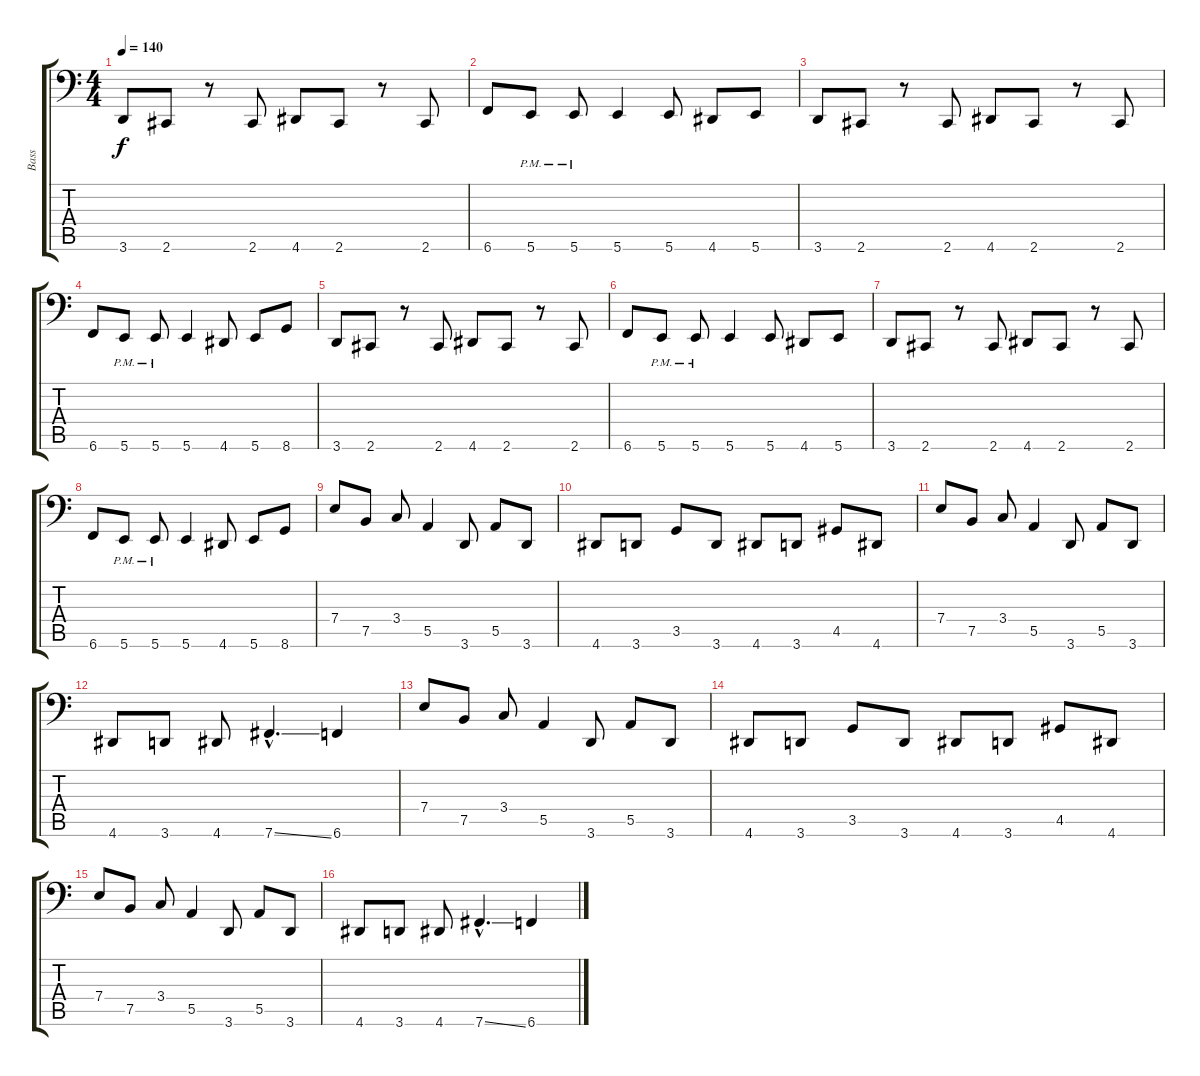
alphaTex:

\track ("Bass" "Bass") {instrument electricbassfinger}
\staff {score tabs}
\tuning (B2 Gb2 D2 A1 E1 B0) {hide}
\ts (4 4)
\tempo 140
\clef f4
\ks c
3.6.8{dy f} 2.6.8 r.8 2.6.8 4.6.8 2.6.8 r.8 2.6.8 |
6.6.8 5.6{pm}.8 5.6{pm}.8 5.6.4 5.6.8 4.6.8 5.6.8 |
3.6.8 2.6.8 r.8 2.6.8 4.6.8 2.6.8 r.8 2.6.8 |
6.6.8 5.6{pm}.8 5.6{pm}.8 5.6.4 4.6.8 5.6.8 8.6.8 |
3.6.8 2.6.8 r.8 2.6.8 4.6.8 2.6.8 r.8 2.6.8 |
6.6.8 5.6{pm}.8 5.6{pm}.8 5.6.4 5.6.8 4.6.8 5.6.8 |
3.6.8 2.6.8 r.8 2.6.8 4.6.8 2.6.8 r.8 2.6.8 |
6.6.8 5.6{pm}.8 5.6{pm}.8 5.6.4 4.6.8 5.6.8 8.6.8 |
7.4.8 7.5.8 3.4.8 5.5.4 3.6.8 5.5.8 3.6.8 |
4.6.8 3.6.8 3.5.8 3.6.8 4.6.8 3.6.8 4.5.8 4.6.8 |
7.4.8 7.5.8 3.4.8 5.5.4 3.6.8 5.5.8 3.6.8 |
4.6.8 3.6.8 4.6.8 7.6{ss hac}.4{d} 6.6.4 |
7.4.8 7.5.8 3.4.8 5.5.4 3.6.8 5.5.8 3.6.8 |
4.6.8 3.6.8 3.5.8 3.6.8 4.6.8 3.6.8 4.5.8 4.6.8 |
7.4.8 7.5.8 3.4.8 5.5.4 3.6.8 5.5.8 3.6.8 |
4.6.8 3.6.8 4.6.8 7.6{ss hac}.4{d} 6.6.4
